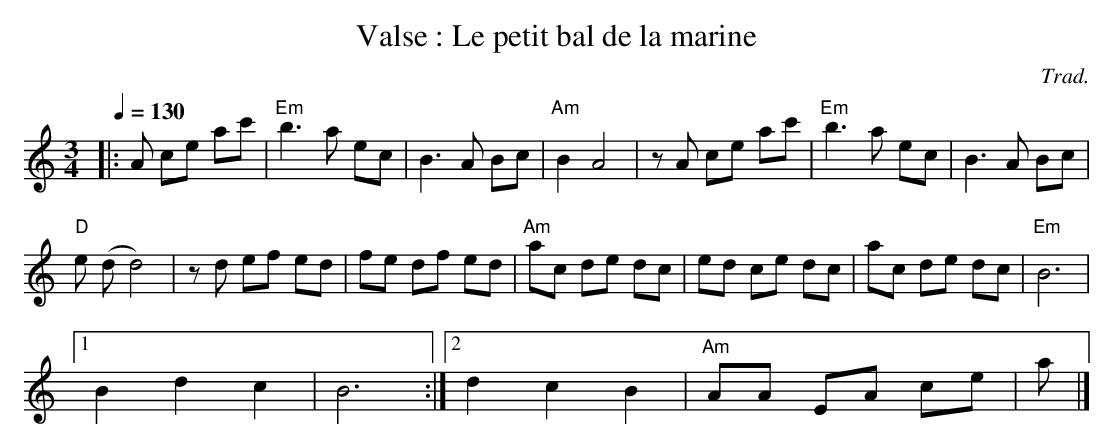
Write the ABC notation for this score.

X:1
T:Valse : Le petit bal de la marine
C:Trad.
M:3/4
L:1/8
Q:1/4=130
K:C
|: A ce ac' | "Em"b3a ec | B3A Bc | "Am"B2 A4 | z A ce ac' | "Em"b3a ec | B3A Bc |
"D"e (d d4) | z d ef ed | fe df ed | "Am"ac de dc | ed ce dc | ac de dc | "Em"B6 |1
B2 d2 c2 | B6 :|2 d2 c2 B2 | "Am"AA EA ce | a |]
